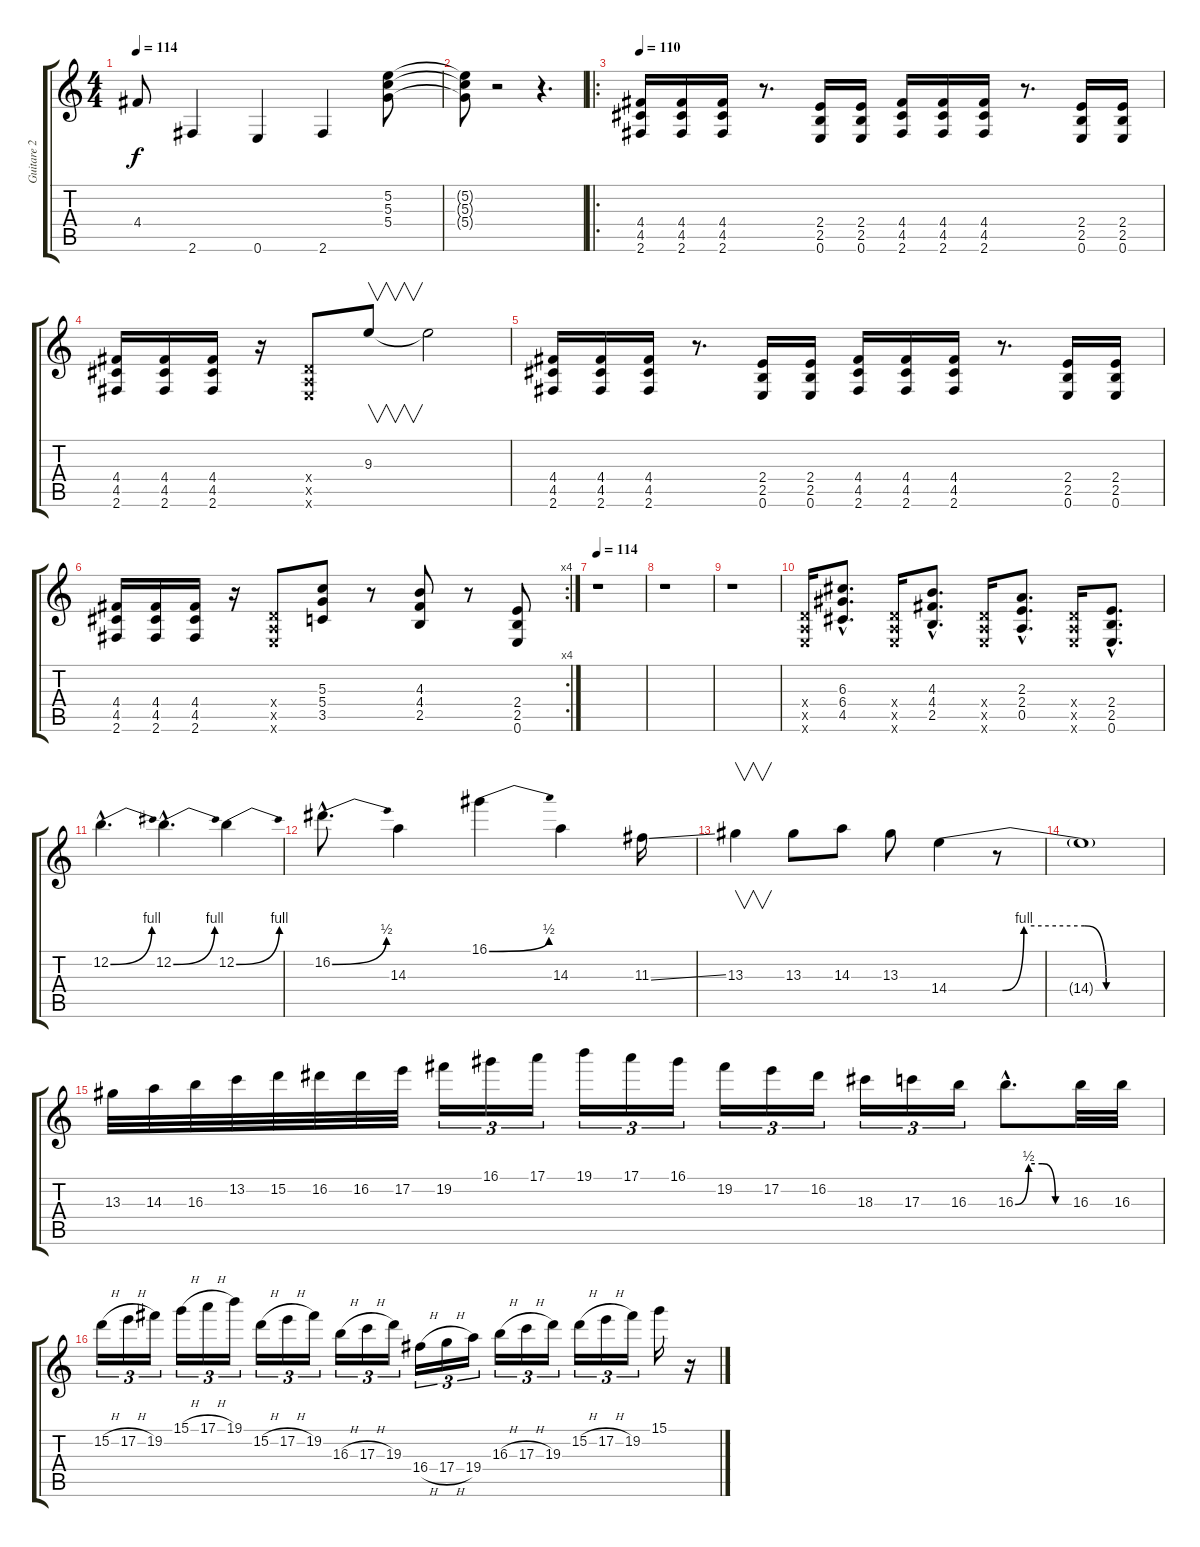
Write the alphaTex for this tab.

\track ("Guitare 2" "Guitare 2") {instrument overdrivenguitar}
\staff {score tabs}
\tuning (E4 B3 G3 D3 A2 E2) {hide}
\ts (4 4)
\tempo 114
\clef g2
\ks c
4.4.8{dy f} 2.6.4 0.6.4 2.6.4 (5.2 5.3 5.4).8 |
(5.2{t} 5.3{t} 5.4{t}).8 r.2 r.4{d} |
\ro
\tempo 110
(4.4 4.5 2.6).16 (4.4 4.5 2.6).16 (4.4 4.5 2.6).16 r.8{d} (2.4 2.5 0.6).16 (2.4 2.5 0.6).16 (4.4 4.5 2.6).16 (4.4 4.5 2.6).16 (4.4 4.5 2.6).16 r.8{d} (2.4 2.5 0.6).16 (2.4 2.5 0.6).16 |
(4.4 4.5 2.6).16 (4.4 4.5 2.6).16 (4.4 4.5 2.6).16 r.16 (0.4{x} 0.5{x} 0.6{x}).8 9.3.8{v} 9.3{t}.2 |
(4.4 4.5 2.6).16 (4.4 4.5 2.6).16 (4.4 4.5 2.6).16 r.8{d} (2.4 2.5 0.6).16 (2.4 2.5 0.6).16 (4.4 4.5 2.6).16 (4.4 4.5 2.6).16 (4.4 4.5 2.6).16 r.8{d} (2.4 2.5 0.6).16 (2.4 2.5 0.6).16 |
\rc 4
(4.4 4.5 2.6).16 (4.4 4.5 2.6).16 (4.4 4.5 2.6).16 r.16 (0.4{x} 0.5{x} 0.6{x}).8 (5.3 5.4 3.5).8 r.8 (4.3 4.4 2.5).8 r.8 (2.4 2.5 0.6).8 |
\tempo 114
r.1 |
r.1 |
r.1 |
(0.4{x} 0.5{x} 0.6{x}).16 (6.3{hac} 6.4{hac} 4.5{hac}).8{d} (0.4{x} 0.5{x} 0.6{x}).16 (4.3{hac} 4.4{hac} 2.5{hac}).8{d} (0.4{x} 0.5{x} 0.6{x}).16 (2.3{hac} 2.4{hac} 0.5{hac}).8{d} (0.4{x} 0.5{x} 0.6{x}).16 (2.4{hac} 2.5{hac} 0.6{hac}).8{d} |
12.2{be (bend 0 0 60 4) hac}.4{d} 12.2{be (bend 0 0 60 4) hac}.4{d} 12.2{be (bend 0 0 60 4)}.4 |
16.2{be (bend 0 0 60 2) hac}.8{d} 14.3.4 16.1{be (bend 0 0 60 2)}.4 14.3.4 11.3{ss}.16 |
13.3.4{v} 13.3.8 14.3.8 13.3.8 14.4{be (custom 0 0 15 0 21 4 38 4 44 0 60 0)}.4 r.8 |
14.4{t}.1 |
13.3.32 14.3.32 16.3.32 13.2.32 15.2.32 16.2.32 16.2.32 17.2.32 19.2.16{tu (3 2)} 16.1.16{tu (3 2)} 17.1.16{tu (3 2)} 19.1.16{tu (3 2)} 17.1.16{tu (3 2)} 16.1.16{tu (3 2)} 19.2.16{tu (3 2)} 17.2.16{tu (3 2)} 16.2.16{tu (3 2)} 18.3.16{tu (3 2)} 17.3.16{tu (3 2)} 16.3.16{tu (3 2)} 16.3{be (custom 0 0 15 2 30 2 45 0 60 0) hac}.8{d} 16.3.32 16.3.32 |
15.2{h}.16{tu (3 2)} 17.2{h}.16{tu (3 2)} 19.2.16{tu (3 2)} 15.1{h}.16{tu (3 2)} 17.1{h}.16{tu (3 2)} 19.1.16{tu (3 2)} 15.2{h}.16{tu (3 2)} 17.2{h}.16{tu (3 2)} 19.2.16{tu (3 2)} 16.3{h}.16{tu (3 2)} 17.3{h}.16{tu (3 2)} 19.3.16{tu (3 2)} 16.4{h}.16{tu (3 2)} 17.4{h}.16{tu (3 2)} 19.4.16{tu (3 2)} 16.3{h}.16{tu (3 2)} 17.3{h}.16{tu (3 2)} 19.3.16{tu (3 2)} 15.2{h}.16{tu (3 2)} 17.2{h}.16{tu (3 2)} 19.2.16{tu (3 2)} 15.1.16 r.16
